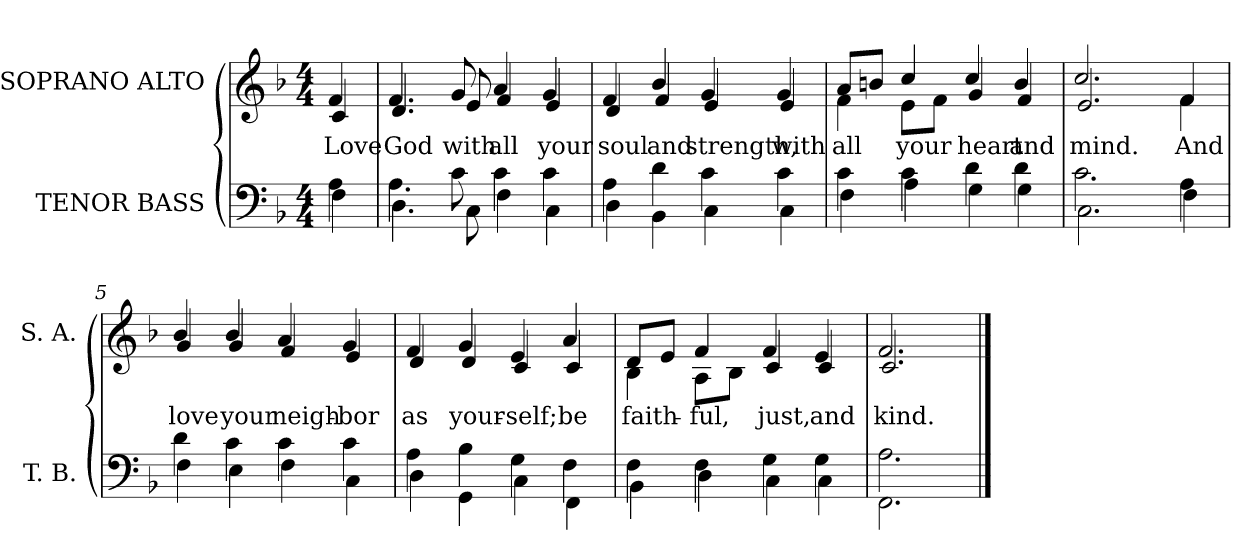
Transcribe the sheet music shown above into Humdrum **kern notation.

**kern	**kern	**text
*part2	*part1	*part1
*staff2	*staff1	*staff1
*I"TENOR BASS	*I"SOPRANO ALTO	*
*I'T. B.	*I'S. A.	*
!!LO:PB:g=z
*clefF4	*clefG2	*
*k[b-]	*k[b-]	*
*F:	*F:	*
*M4/4	*M4/4	*
=	=	=
*^	*	*
!	!	!	!LO:LY:b:color=#000000
*	*	*^	*
4Ai\	4Fi\	4fi/	4ci/	Love
=	=	=	=	=
!	!	!	!	!LO:LY:b:color=#000000
4.Ai\	4.Di\	4.fi/	4.di/	God
!	!	!	!	!LO:LY:b:color=#000000
8ci\	8Ci\	8gi/	8ei/	with
!	!	!	!	!LO:LY:b:color=#000000
4ci\	4Fi\	4ai/	4fi/	all
!	!	!	!	!LO:LY:b:color=#000000
4ci\	4Ci\	4gi/	4ei/	your
=1	=1	=1	=1	=1
!	!	!	!	!LO:LY:b:color=#000000
4Ai\	4Di\	4fi/	4di/	soul
!	!	!	!	!LO:LY:b:color=#000000
4di\	4BB-i\	4b-i/	4fi/	and
!	!	!	!	!LO:LY:b:color=#000000
4ci\	4Ci\	4gi/	4ei/	strength,
!	!	!	!	!LO:LY:b:color=#000000
4ci\	4Ci\	4gi/	4ei/	with
=2	=2	=2	=2	=2
!	!	!	!	!LO:LY:b:color=#000000
4ci\	4Fi\	8ai/L	4fi\	all
.	.	8bni/J	.	.
!	!	!	!	!LO:LY:b:color=#000000
4ci\	4Ai\	4cci/	8ei\L	your
.	.	.	8fi\J	.
!	!	!	!	!LO:LY:b:color=#000000
4di\	4Gi\	4cci/	4gi/	heart
!	!	!	!	!LO:LY:b:color=#000000
4di\	4Gi\	4bi/	4fi/	and
=3	=3	=3	=3	=3
!	!	!	!	!LO:LY:b:color=#000000
2.ci\	2.Ci\	2.cci/	2.ei/	mind.
!!LO:LB:g=z	!!
=4-	=4-	=4-	=4-	=4-
!	!	!	!	!LO:LY:b:color=#000000
4Ai\	4Fi\	4fi/	4fi\	And
=5	=5	=5	=5	=5
!	!	!	!	!LO:LY:b:color=#000000
4di\	4Fi\	4b-i/	4gi/	love
!	!	!	!	!LO:LY:b:color=#000000
4ci\	4Ei\	4b-i/	4gi/	your
!	!	!	!	!LO:LY:b:color=#000000
4ci\	4Fi\	4ai/	4fi/	neigh-
!	!	!	!	!LO:LY:b:color=#000000
4ci\	4Ci\	4gi/	4ei/	-bor
=6	=6	=6	=6	=6
!	!	!	!	!LO:LY:b:color=#000000
4Ai\	4Di\	4fi/	4di/	as
!	!	!	!	!LO:LY:b:color=#000000
4B-i\	4GGi\	4gi/	4di/	your-
!	!	!	!	!LO:LY:b:color=#000000
4Gi\	4Ci\	4ei/	4ci/	-self;
!	!	!	!	!LO:LY:b:color=#000000
4Fi\	4FFi\	4ai/	4ci/	be
=7	=7	=7	=7	=7
!	!	!	!	!LO:LY:b:color=#000000
4Fi\	4BB-i\	8di/L	4B-i\	faith-
.	.	8ei/J	.	.
!	!	!	!	!LO:LY:b:color=#000000
4Fi\	4Di\	4fi/	8Ai\L	-ful,
.	.	.	8B-i\J	.
!	!	!	!	!LO:LY:b:color=#000000
4Gi\	4Ci\	4fi/	4ci/	just,
!	!	!	!	!LO:LY:b:color=#000000
4Gi\	4Ci\	4ei/	4ci/	and
=8	=8	=8	=8	=8
!	!	!	!	!LO:LY:b:color=#000000
2.Ai\	2.FFi\	2.fi/	2.ci/	kind.
*v	*v	*	*	*
*	*v	*v	*
==	==	==
*-	*-	*-
